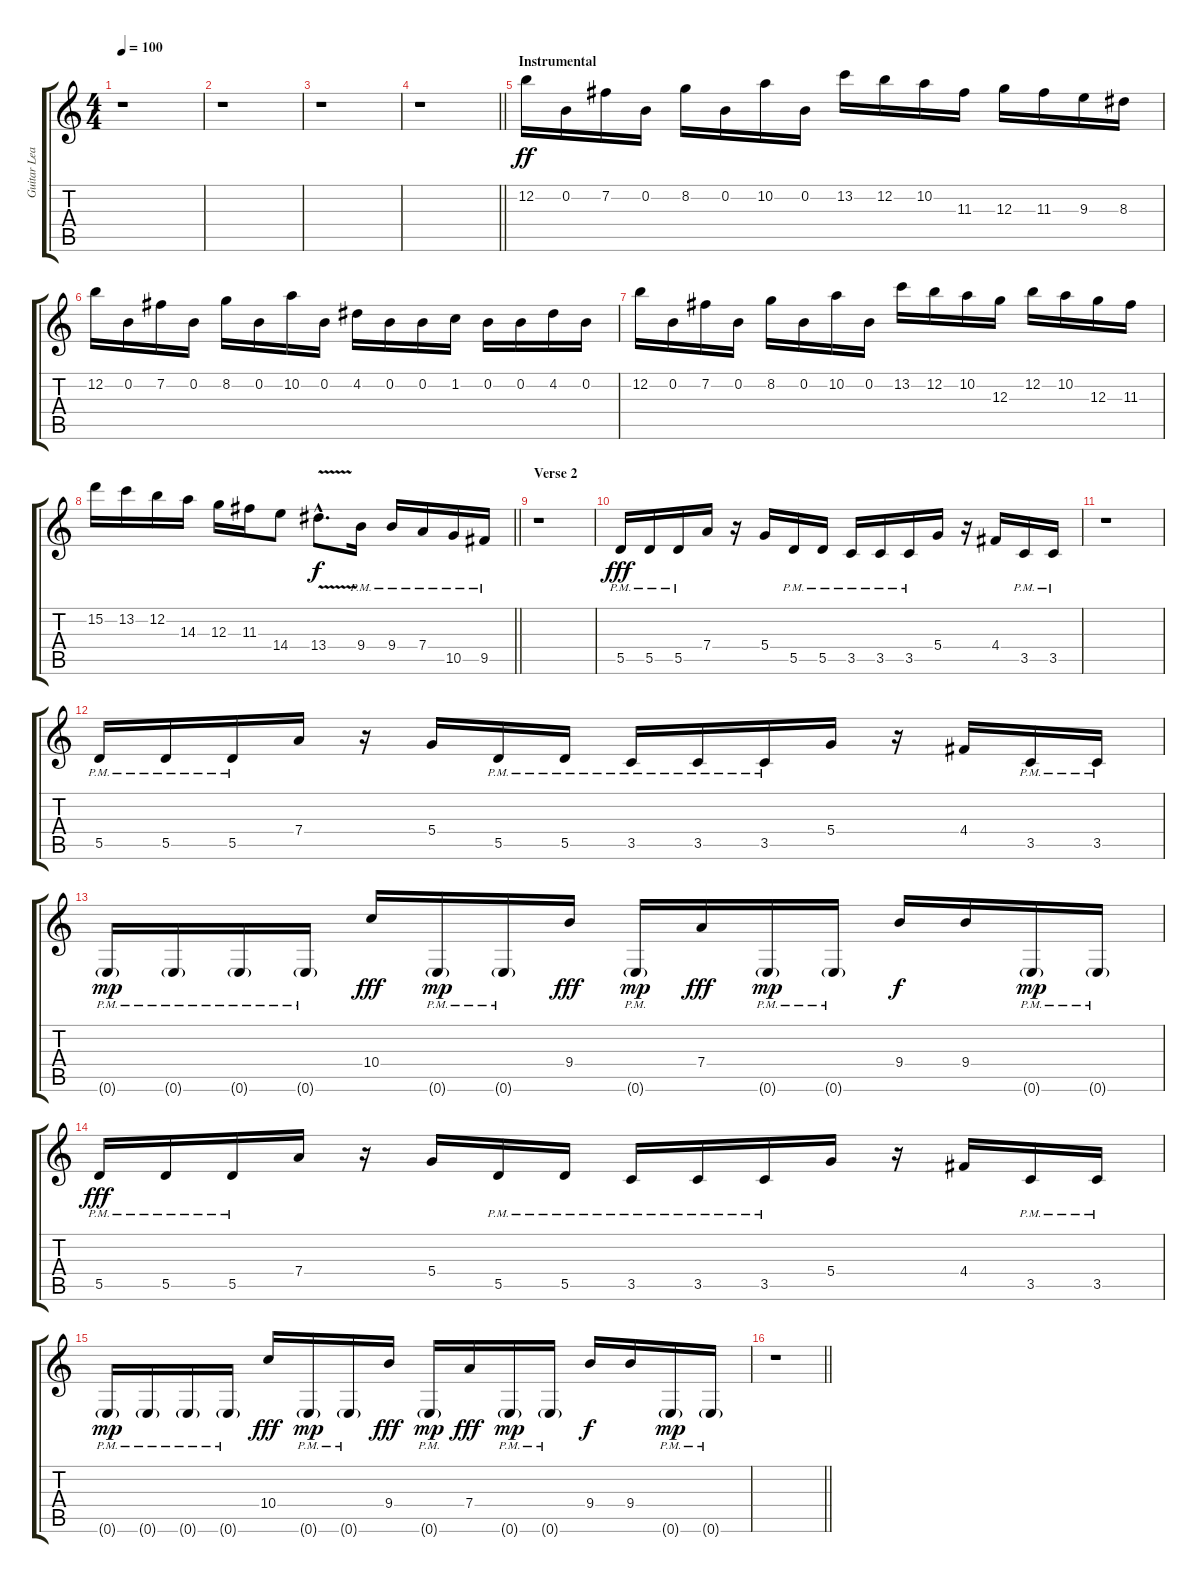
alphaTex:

\track ("Guitar Lead (Distortion) (Solo)" "Guitar Lea") {instrument distortionguitar}
\staff {score tabs}
\tuning (E4 B3 G3 D3 A2 E2) {hide}
\ts (4 4)
\tempo 100
\clef g2
\ks c
r.1{dy mp} |
r.1 |
r.1 |
\barLineRight lightlight
r.1 |
\section ("" "Instrumental")
12.2.16{dy ff balance 8} 0.2.16 7.2.16 0.2.16 8.2.16 0.2.16 10.2.16 0.2.16 13.2.16 12.2.16 10.2.16 11.3.16 12.3.16 11.3.16 9.3.16 8.3.16 |
12.2.16 0.2.16 7.2.16 0.2.16 8.2.16 0.2.16 10.2.16 0.2.16 4.2.16 0.2.16 0.2.16 1.2.16 0.2.16 0.2.16 4.2.16 0.2.16 |
12.2.16 0.2.16 7.2.16 0.2.16 8.2.16 0.2.16 10.2.16 0.2.16 13.2.16 12.2.16 10.2.16 12.3.16 12.2.16 10.2.16 12.3.16 11.3.16 |
\barLineRight lightlight
15.2.16 13.2.16 12.2.16 14.3.16 12.3.16 11.3.16 14.4.8 13.4{v hac}.8{d dy f} 9.4{pm}.16 9.4{pm}.16 7.4{pm}.16 10.5{pm}.16 9.5{pm}.16 |
\section ("" "Verse 2")
r.1{volume 16 balance 4} |
5.5{pm}.16{dy fff} 5.5{pm}.16 5.5{pm}.16 7.4.16 r.16 5.4.16 5.5{pm}.16 5.5{pm}.16 3.5{pm}.16 3.5{pm}.16 3.5{pm}.16 5.4.16 r.16 4.4.16 3.5{pm}.16 3.5{pm}.16 |
r.1 |
5.5{pm}.16 5.5{pm}.16 5.5{pm}.16 7.4.16 r.16 5.4.16 5.5{pm}.16 5.5{pm}.16 3.5{pm}.16 3.5{pm}.16 3.5{pm}.16 5.4.16 r.16 4.4.16 3.5{pm}.16 3.5{pm}.16 |
0.6{g pm}.16{dy mp} 0.6{g pm}.16 0.6{g pm}.16 0.6{g pm}.16 10.4.16{dy fff} 0.6{g pm}.16{dy mp} 0.6{g pm}.16 9.4.16{dy fff} 0.6{g pm}.16{dy mp} 7.4.16{dy fff} 0.6{g pm}.16{dy mp} 0.6{g pm}.16 9.4.16{dy f} 9.4.16 0.6{g pm}.16{dy mp} 0.6{g pm}.16 |
5.5{pm}.16{dy fff} 5.5{pm}.16 5.5{pm}.16 7.4.16 r.16 5.4.16 5.5{pm}.16 5.5{pm}.16 3.5{pm}.16 3.5{pm}.16 3.5{pm}.16 5.4.16 r.16 4.4.16 3.5{pm}.16 3.5{pm}.16 |
0.6{g pm}.16{dy mp} 0.6{g pm}.16 0.6{g pm}.16 0.6{g pm}.16 10.4.16{dy fff} 0.6{g pm}.16{dy mp} 0.6{g pm}.16 9.4.16{dy fff} 0.6{g pm}.16{dy mp} 7.4.16{dy fff} 0.6{g pm}.16{dy mp} 0.6{g pm}.16 9.4.16{dy f} 9.4.16 0.6{g pm}.16{dy mp} 0.6{g pm}.16 |
\barLineRight lightlight
r.1
